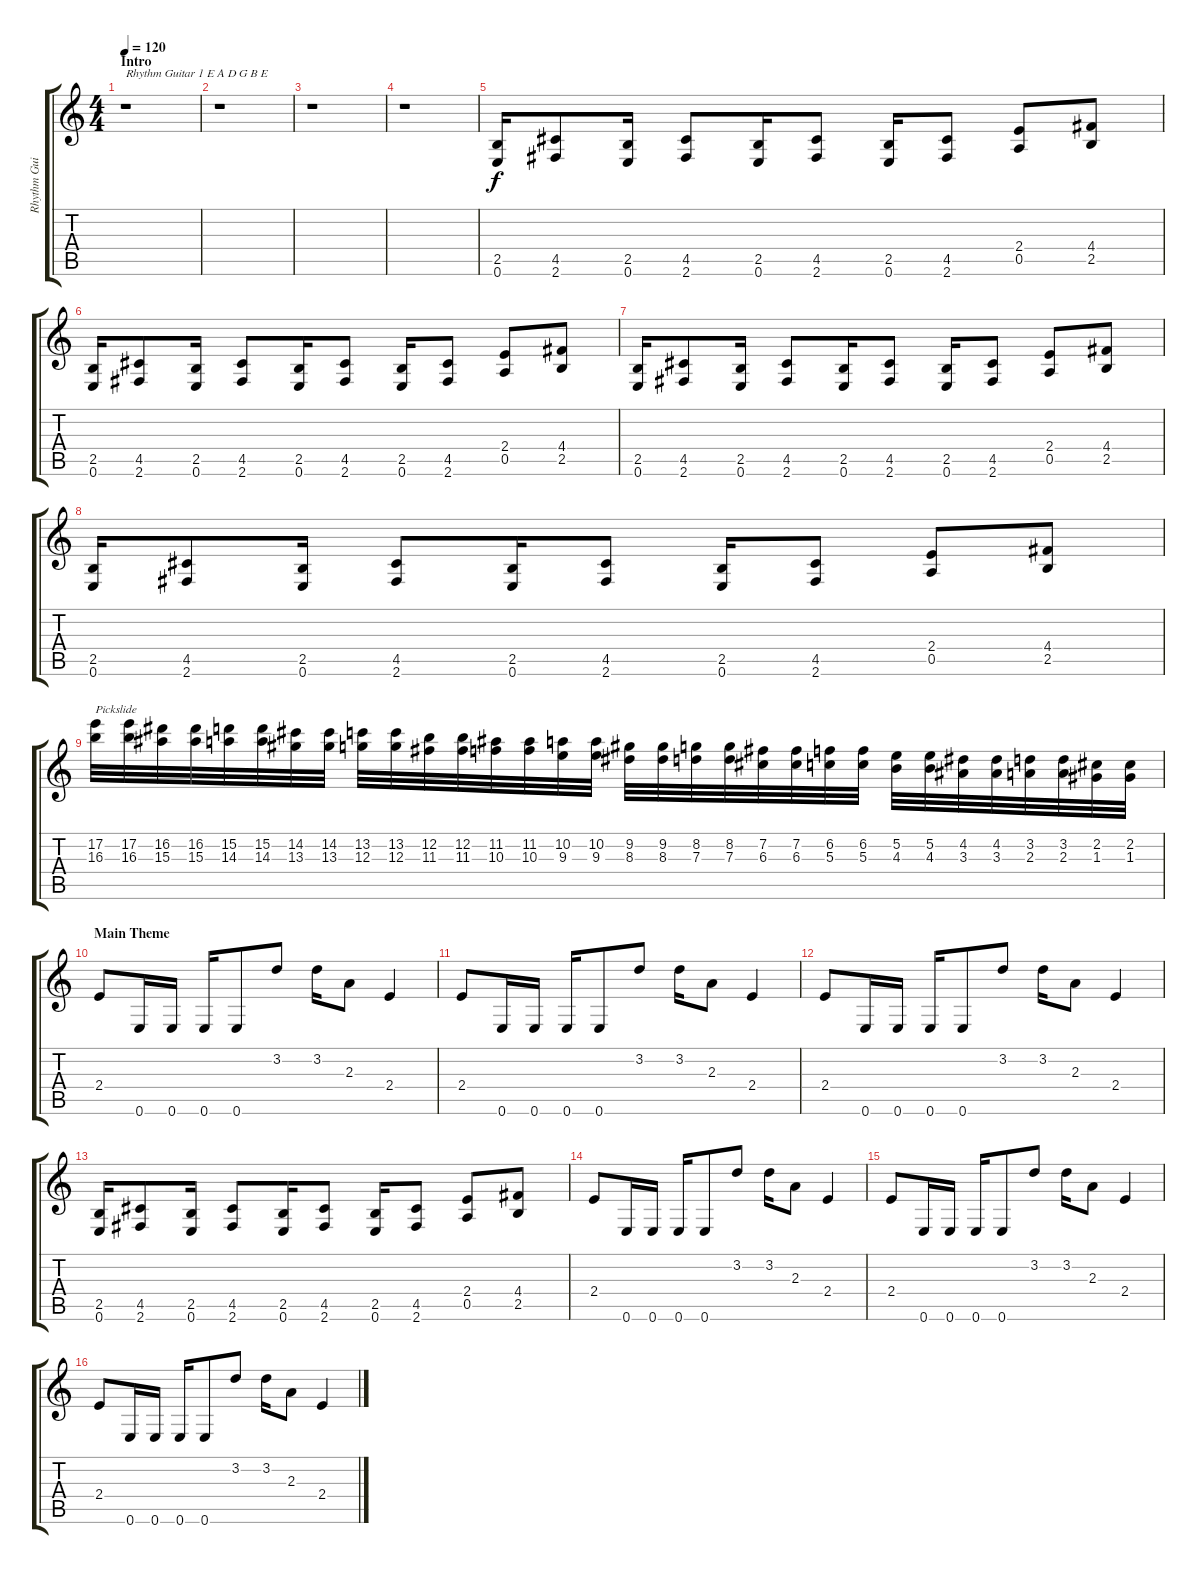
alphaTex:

\track ("Rhythm Guitar 1" "Rhythm Gui") {instrument distortionguitar}
\staff {score tabs}
\tuning (E4 B3 G3 D3 A2 E2) {hide}
\ts (4 4)
\section ("" "Intro")
\tempo 120
\clef g2
\ks c
r.1{txt "Rhythm Guitar 1 E A D G B E" dy f instrument distortionguitar} |
r.1 |
r.1 |
r.1 |
(2.5 0.6).16 (4.5 2.6).8 (2.5 0.6).16 (4.5 2.6).8 (2.5 0.6).16 (4.5 2.6).8 (2.5 0.6).16 (4.5 2.6).8 (2.4 0.5).8 (4.4 2.5).8 |
(2.5 0.6).16 (4.5 2.6).8 (2.5 0.6).16 (4.5 2.6).8 (2.5 0.6).16 (4.5 2.6).8 (2.5 0.6).16 (4.5 2.6).8 (2.4 0.5).8 (4.4 2.5).8 |
(2.5 0.6).16 (4.5 2.6).8 (2.5 0.6).16 (4.5 2.6).8 (2.5 0.6).16 (4.5 2.6).8 (2.5 0.6).16 (4.5 2.6).8 (2.4 0.5).8 (4.4 2.5).8 |
(2.5 0.6).16 (4.5 2.6).8 (2.5 0.6).16 (4.5 2.6).8 (2.5 0.6).16 (4.5 2.6).8 (2.5 0.6).16 (4.5 2.6).8 (2.4 0.5).8 (4.4 2.5).8 |
(17.2 16.3).32{txt "Pickslide" instrument guitarharmonics} (17.2 16.3).32 (16.2 15.3).32 (16.2 15.3).32 (15.2 14.3).32 (15.2 14.3).32 (14.2 13.3).32 (14.2 13.3).32 (13.2 12.3).32 (13.2 12.3).32 (12.2 11.3).32 (12.2 11.3).32 (11.2 10.3).32 (11.2 10.3).32 (10.2 9.3).32 (10.2 9.3).32 (9.2 8.3).32 (9.2 8.3).32 (8.2 7.3).32 (8.2 7.3).32 (7.2 6.3).32 (7.2 6.3).32 (6.2 5.3).32 (6.2 5.3).32 (5.2 4.3).32 (5.2 4.3).32 (4.2 3.3).32 (4.2 3.3).32 (3.2 2.3).32 (3.2 2.3).32 (2.2 1.3).32 (2.2 1.3).32 |
\section ("" "Main Theme")
2.4.8{instrument distortionguitar} 0.6.16 0.6.16 0.6.16 0.6.8 3.2.8 3.2.16 2.3.8 2.4.4 |
2.4.8 0.6.16 0.6.16 0.6.16 0.6.8 3.2.8 3.2.16 2.3.8 2.4.4 |
2.4.8 0.6.16 0.6.16 0.6.16 0.6.8 3.2.8 3.2.16 2.3.8 2.4.4 |
(2.5 0.6).16 (4.5 2.6).8 (2.5 0.6).16 (4.5 2.6).8 (2.5 0.6).16 (4.5 2.6).8 (2.5 0.6).16 (4.5 2.6).8 (2.4 0.5).8 (4.4 2.5).8 |
2.4.8 0.6.16 0.6.16 0.6.16 0.6.8 3.2.8 3.2.16 2.3.8 2.4.4 |
2.4.8 0.6.16 0.6.16 0.6.16 0.6.8 3.2.8 3.2.16 2.3.8 2.4.4 |
2.4.8 0.6.16 0.6.16 0.6.16 0.6.8 3.2.8 3.2.16 2.3.8 2.4.4
